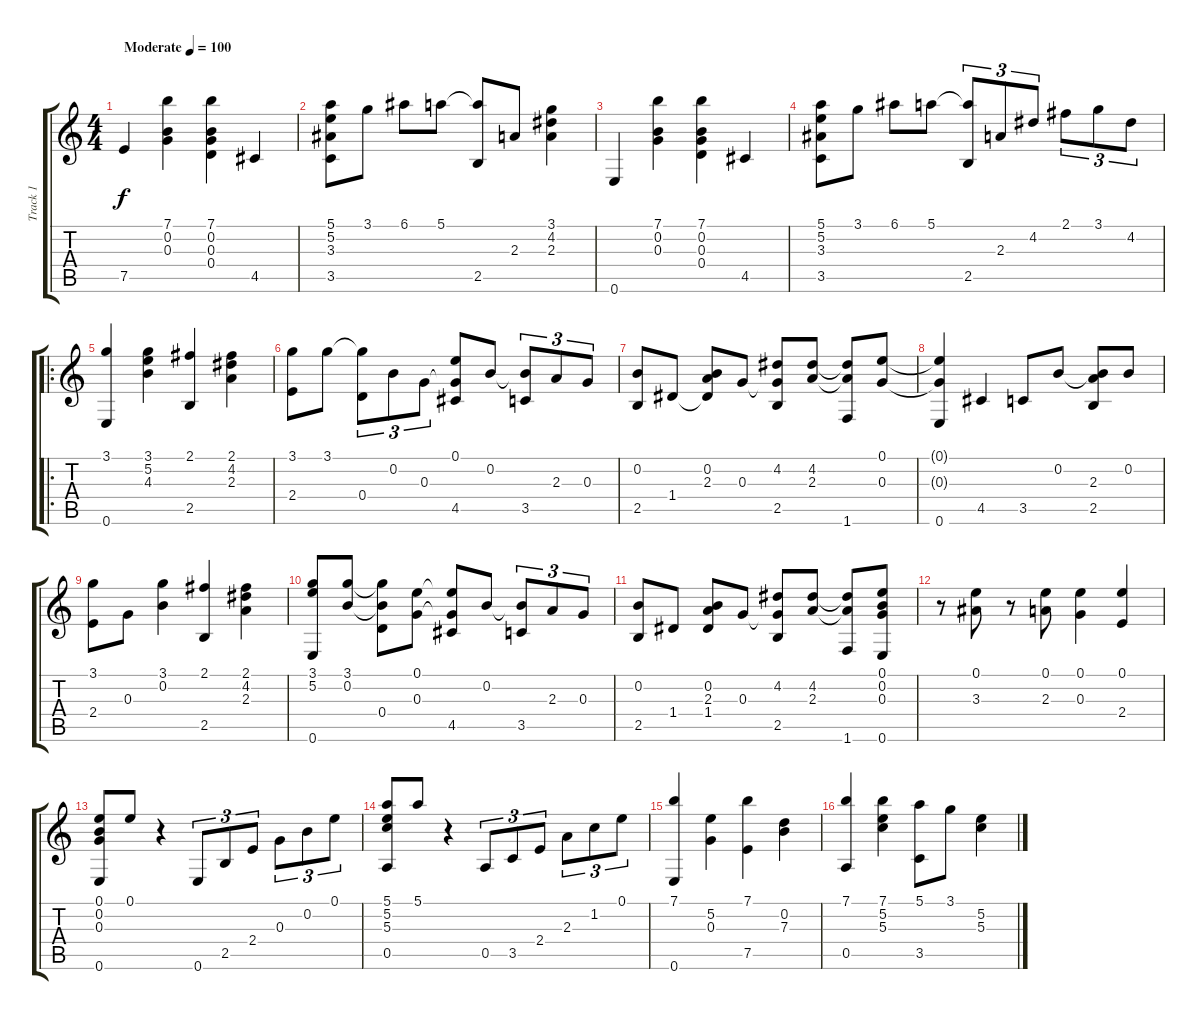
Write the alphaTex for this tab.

\track ("Track 1" "Track 1") {instrument electricguitarjazz}
\staff {score tabs}
\tuning (E4 B3 G3 D3 A2 E2) {hide}
\ts (4 4)
\tempo (100 "Moderate")
\clef g2
\ks c
7.5.4{dy f instrument electricguitarjazz} (7.1 0.2 0.3).4 (7.1 0.2 0.3 0.4).4 4.5.4 |
(5.1 5.2 3.3 3.5).8 3.1.8 6.1.8 5.1.8 (5.1{t} 2.5).8 2.3.8 (3.1 4.2 2.3).4 |
0.6.4 (7.1 0.2 0.3).4 (7.1 0.2 0.3 0.4).4 4.5.4 |
(5.1 5.2 3.3 3.5).8 3.1.8 6.1.8 5.1.8 (5.1{t} 2.5).8{tu (3 2)} 2.3.8{tu (3 2)} 4.2.8{tu (3 2)} 2.1.8{tu (3 2)} 3.1.8{tu (3 2)} 4.2.8{tu (3 2)} |
\ro
(3.1 0.6).4 (3.1 5.2 4.3).4 (2.1 2.5).4 (2.1 4.2 2.3).4 |
(3.1 2.4).8 3.1.8 (3.1{t} 0.4).8{tu (3 2)} 0.2.8{tu (3 2)} 0.3.8{tu (3 2)} (0.1 0.3{t} 4.5).8 0.2.8 (0.2{t} 3.5).8{tu (3 2)} 2.3.8{tu (3 2)} 0.3.8{tu (3 2)} |
(0.2 2.5).8 1.4.8 (0.2 2.3 1.4{t}).8 0.3.8 (4.2 0.3{t} 2.5).8 (4.2 2.3).8 (4.2{t} 2.3{t} 1.6).8 (0.1 0.3).8 |
(0.1{t} 0.3{t} 0.6).4 4.5.4 3.5.8 0.2.8 (0.2{t} 2.3 2.5).8 0.2.8 |
(3.1 2.4).8 0.3.8 (3.1 0.2).4 (2.1 2.5).4 (2.1 4.2 2.3).4 |
(3.1 5.2 0.6).8 (3.1 0.2).8 (3.1{t} 0.2{t} 0.4).8 (0.1 0.3).8 (0.1{t} 0.3{t} 4.5).8 0.2.8 (0.2{t} 3.5).8{tu (3 2)} 2.3.8{tu (3 2)} 0.3.8{tu (3 2)} |
(0.2 2.5).8 1.4.8 (0.2 2.3 1.4).8 0.3.8 (4.2 0.3{t} 2.5).8 (4.2 2.3).8 (4.2{t} 2.3{t} 1.6).8 (0.1 0.2 0.3 0.6).8 |
r.8 (0.1 3.3).8 r.8 (0.1 2.3).8 (0.1 0.3).4 (0.1 2.4).4 |
(0.1 0.2 0.3 0.6).8 0.1.8 r.4 0.6.8{tu (3 2)} 2.5.8{tu (3 2)} 2.4.8{tu (3 2)} 0.3.8{tu (3 2)} 0.2.8{tu (3 2)} 0.1.8{tu (3 2)} |
(5.1 5.2 5.3 0.5).8 5.1.8 r.4 0.5.8{tu (3 2)} 3.5.8{tu (3 2)} 2.4.8{tu (3 2)} 2.3.8{tu (3 2)} 1.2.8{tu (3 2)} 0.1.8{tu (3 2)} |
(7.1 0.6).4 (5.2 0.3).4 (7.1 7.5).4 (0.2 7.3).4 |
(7.1 0.5).4 (7.1 5.2 5.3).4 (5.1 3.5).8 3.1.8 (5.2 5.3).4
